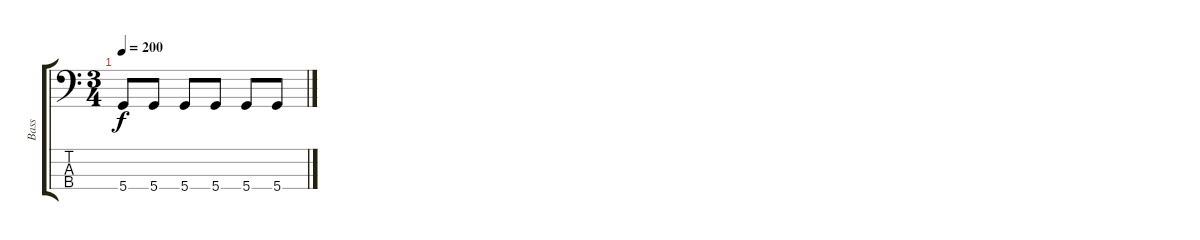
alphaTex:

\track ("Bass" "Bass") {instrument electricbasspick}
\staff {score tabs}
\tuning (G2 D2 A1 D1) {hide}
\ts (3 4)
\tempo 200
\clef f4
\ks c
5.4.8{dy f} 5.4.8 5.4.8 5.4.8 5.4.8 5.4.8
